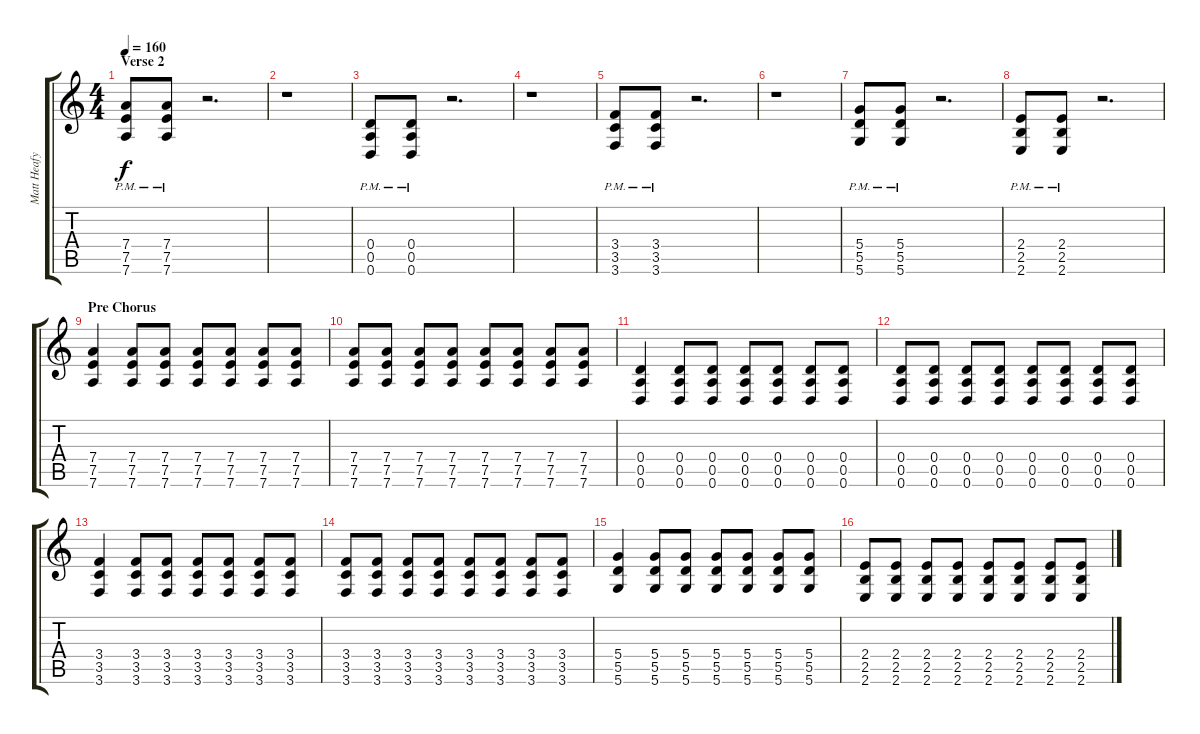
\track ("Matt Heafy" "Matt Heafy") {instrument distortionguitar}
\staff {score tabs}
\tuning (E4 B3 G3 D3 A2 D2) {hide}
\ts (4 4)
\section ("" "Verse 2")
\tempo 160
\clef g2
\ks c
(7.4{pm} 7.5{pm} 7.6{pm}).8{dy f} (7.4{pm} 7.5{pm} 7.6{pm}).8 r.2{d} |
r.1 |
(0.4{pm} 0.5{pm} 0.6{pm}).8 (0.4{pm} 0.5 0.6{pm}).8 r.2{d} |
r.1 |
(3.4{pm} 3.5{pm} 3.6{pm}).8 (3.4{pm} 3.5{pm} 3.6{pm}).8 r.2{d} |
r.1 |
(5.4{pm} 5.5{pm} 5.6{pm}).8 (5.4{pm} 5.5 5.6{pm}).8 r.2{d} |
(2.4{pm} 2.5{pm} 2.6{pm}).8 (2.4{pm} 2.5{pm} 2.6).8 r.2{d} |
\section ("" "Pre Chorus")
(7.4 7.5 7.6).4 (7.4 7.5 7.6).8 (7.4 7.5 7.6).8 (7.4 7.5 7.6).8 (7.4 7.5 7.6).8 (7.4 7.5 7.6).8 (7.4 7.5 7.6).8 |
(7.4 7.5 7.6).8 (7.4 7.5 7.6).8 (7.4 7.5 7.6).8 (7.4 7.5 7.6).8 (7.4 7.5 7.6).8 (7.4 7.5 7.6).8 (7.4 7.5 7.6).8 (7.4 7.5 7.6).8 |
(0.4 0.5 0.6).4 (0.4 0.5 0.6).8 (0.4 0.5 0.6).8 (0.4 0.5 0.6).8 (0.4 0.5 0.6).8 (0.4 0.5 0.6).8 (0.4 0.5 0.6).8 |
(0.4 0.5 0.6).8 (0.4 0.5 0.6).8 (0.4 0.5 0.6).8 (0.4 0.5 0.6).8 (0.4 0.5 0.6).8 (0.4 0.5 0.6).8 (0.4 0.5 0.6).8 (0.4 0.5 0.6).8 |
(3.4 3.5 3.6).4 (3.4 3.5 3.6).8 (3.4 3.5 3.6).8 (3.4 3.5 3.6).8 (3.4 3.5 3.6).8 (3.4 3.5 3.6).8 (3.4 3.5 3.6).8 |
(3.4 3.5 3.6).8 (3.4 3.5 3.6).8 (3.4 3.5 3.6).8 (3.4 3.5 3.6).8 (3.4 3.5 3.6).8 (3.4 3.5 3.6).8 (3.4 3.5 3.6).8 (3.4 3.5 3.6).8 |
(5.4 5.5 5.6).4 (5.4 5.5 5.6).8 (5.4 5.5 5.6).8 (5.4 5.5 5.6).8 (5.4 5.5 5.6).8 (5.4 5.5 5.6).8 (5.4 5.5 5.6).8 |
(2.4 2.5 2.6).8 (2.4 2.5 2.6).8 (2.4 2.5 2.6).8 (2.4 2.5 2.6).8 (2.4 2.5 2.6).8 (2.4 2.5 2.6).8 (2.4 2.5 2.6).8 (2.4 2.5 2.6).8
